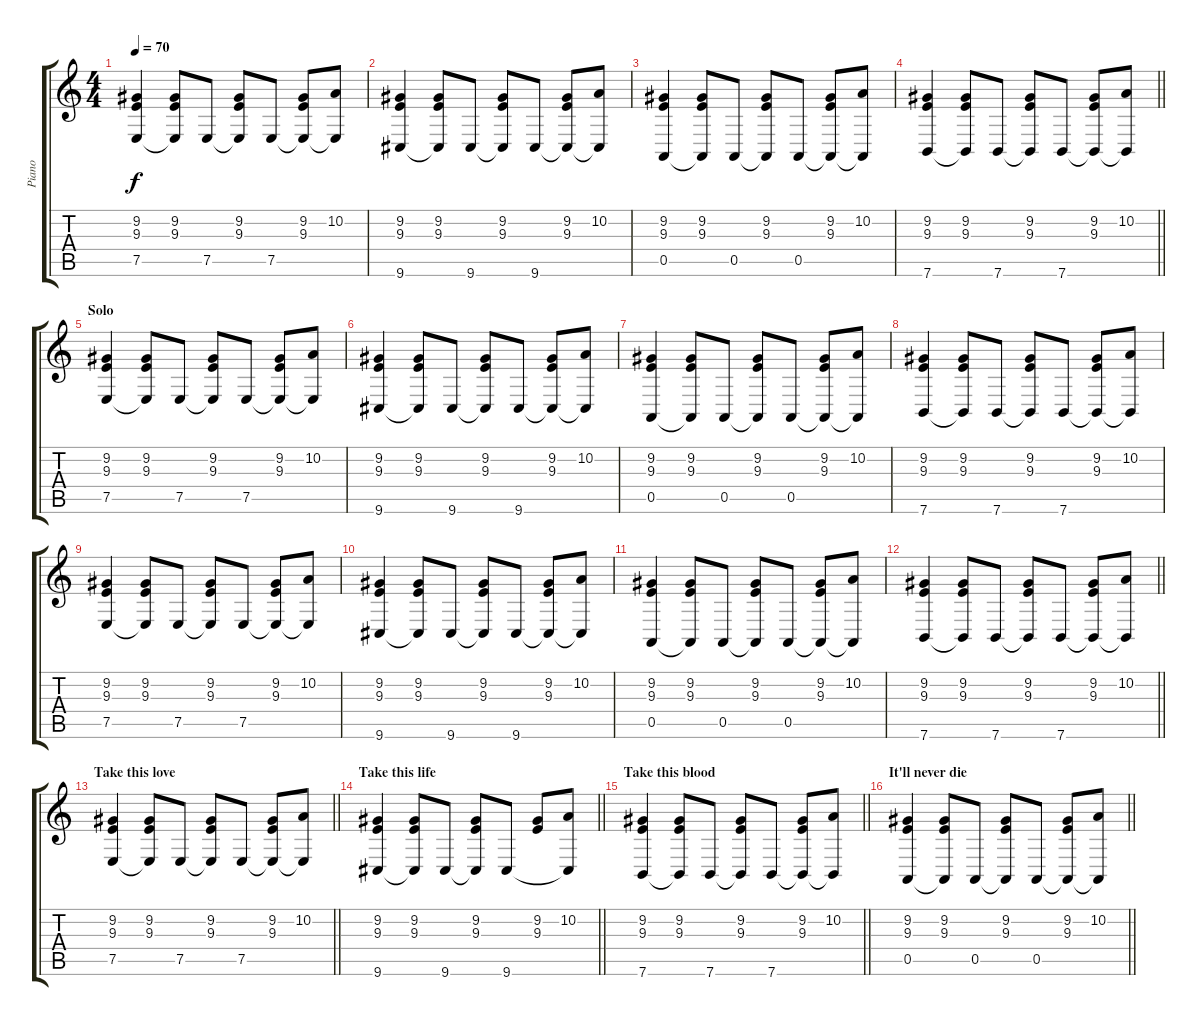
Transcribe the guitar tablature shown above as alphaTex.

\track ("Piano" "Piano") {instrument brightacousticpiano}
\staff {score tabs}
\tuning (E4 B3 G3 D3 A2 E2) {hide}
\ts (4 4)
\tempo 70
\clef g2
\ks c
(9.2 9.3 7.5).4{dy f} (9.2 9.3 7.5{t}).8 7.5.8 (9.2 9.3 7.5{t}).8 7.5.8 (9.2 9.3 7.5{t}).8 (10.2 7.5{t}).8 |
(9.2 9.3 9.6).4 (9.2 9.3 9.6{t}).8 9.6.8 (9.2 9.3 9.6{t}).8 9.6.8 (9.2 9.3 9.6{t}).8 (10.2 9.6{t}).8 |
(9.2 9.3 0.5).4 (9.2 9.3 0.5{t}).8 0.5.8 (9.2 9.3 0.5{t}).8 0.5.8 (9.2 9.3 0.5{t}).8 (10.2 0.5{t}).8 |
\barLineRight lightlight
(9.2 9.3 7.6).4 (9.2 9.3 7.6{t}).8 7.6.8 (9.2 9.3 7.6{t}).8 7.6.8 (9.2 9.3 7.6{t}).8 (10.2 7.6{t}).8 |
\section ("" "Solo")
(9.2 9.3 7.5).4 (9.2 9.3 7.5{t}).8 7.5.8 (9.2 9.3 7.5{t}).8 7.5.8 (9.2 9.3 7.5{t}).8 (10.2 7.5{t}).8 |
(9.2 9.3 9.6).4 (9.2 9.3 9.6{t}).8 9.6.8 (9.2 9.3 9.6{t}).8 9.6.8 (9.2 9.3 9.6{t}).8 (10.2 9.6{t}).8 |
(9.2 9.3 0.5).4 (9.2 9.3 0.5{t}).8 0.5.8 (9.2 9.3 0.5{t}).8 0.5.8 (9.2 9.3 0.5{t}).8 (10.2 0.5{t}).8 |
(9.2 9.3 7.6).4 (9.2 9.3 7.6{t}).8 7.6.8 (9.2 9.3 7.6{t}).8 7.6.8 (9.2 9.3 7.6{t}).8 (10.2 7.6{t}).8 |
(9.2 9.3 7.5).4 (9.2 9.3 7.5{t}).8 7.5.8 (9.2 9.3 7.5{t}).8 7.5.8 (9.2 9.3 7.5{t}).8 (10.2 7.5{t}).8 |
(9.2 9.3 9.6).4 (9.2 9.3 9.6{t}).8 9.6.8 (9.2 9.3 9.6{t}).8 9.6.8 (9.2 9.3 9.6{t}).8 (10.2 9.6{t}).8 |
(9.2 9.3 0.5).4 (9.2 9.3 0.5{t}).8 0.5.8 (9.2 9.3 0.5{t}).8 0.5.8 (9.2 9.3 0.5{t}).8 (10.2 0.5{t}).8 |
\barLineRight lightlight
(9.2 9.3 7.6).4 (9.2 9.3 7.6{t}).8 7.6.8 (9.2 9.3 7.6{t}).8 7.6.8 (9.2 9.3 7.6{t}).8 (10.2 7.6{t}).8 |
\section ("" "Take this love")
\barLineRight lightlight
(9.2 9.3 7.5).4 (9.2 9.3 7.5{t}).8 7.5.8 (9.2 9.3 7.5{t}).8 7.5.8 (9.2 9.3 7.5{t}).8 (10.2 7.5{t}).8 |
\section ("" "Take this life")
\barLineRight lightlight
(9.2 9.3 9.6).4 (9.2 9.3 9.6{t}).8 9.6.8 (9.2 9.3 9.6{t}).8 9.6.8 (9.2 9.3).8 (10.2 9.6{t}).8 |
\section ("" "Take this blood")
\barLineRight lightlight
(9.2 9.3 7.6).4 (9.2 9.3 7.6{t}).8 7.6.8 (9.2 9.3 7.6{t}).8 7.6.8 (9.2 9.3 7.6{t}).8 (10.2 7.6{t}).8 |
\section ("" "It'll never die")
\barLineRight lightlight
(9.2 9.3 0.5).4 (9.2 9.3 0.5{t}).8 0.5.8 (9.2 9.3 0.5{t}).8 0.5.8 (9.2 9.3 0.5{t}).8 (10.2 0.5{t}).8
